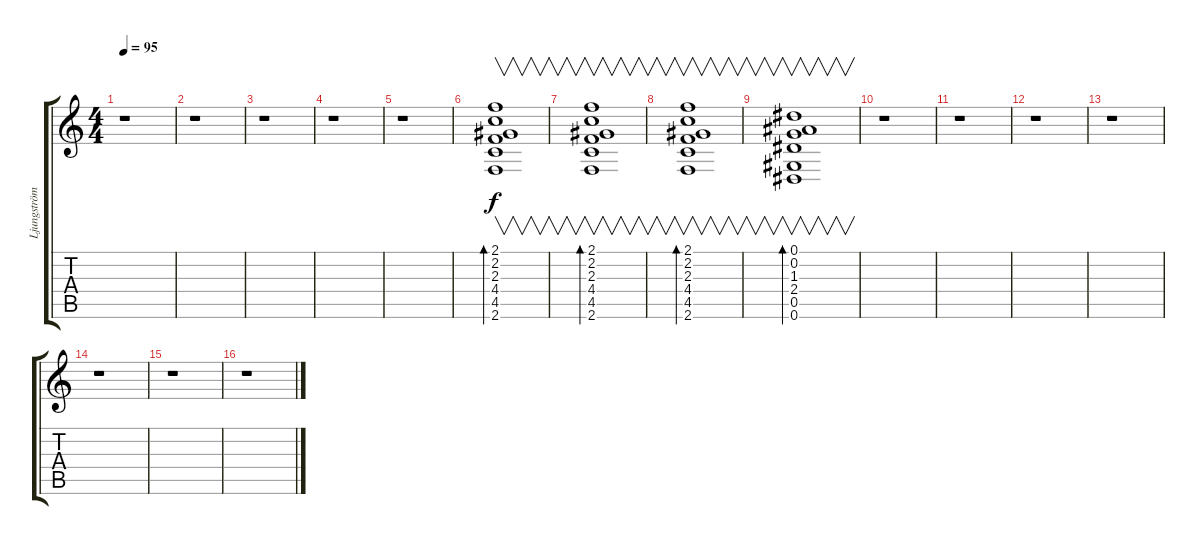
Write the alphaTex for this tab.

\track ("Ljungström" "Ljungström") {instrument distortionguitar}
\staff {score tabs}
\tuning (Eb4 Bb3 Gb3 Db3 Ab2 Eb2) {hide}
\ts (4 4)
\tempo 95
\clef g2
\ks c
r.1{dy f instrument distortionguitar} |
r.1 |
r.1 |
r.1 |
r.1 |
(2.1 2.2 2.3 4.4 4.5 2.6).1{v bd 120 instrument electricguitarmuted} |
(2.1 2.2 2.3 4.4 4.5 2.6).1{v bd 120} |
(2.1 2.2 2.3 4.4 4.5 2.6).1{v bd 120} |
(0.1 0.2 1.3 2.4 0.5 0.6).1{v bd 120} |
r.1 |
r.1 |
r.1 |
r.1 |
r.1 |
r.1 |
r.1
